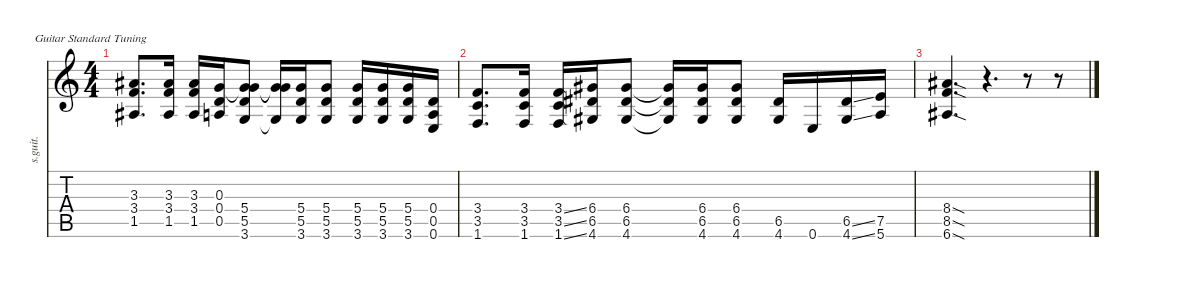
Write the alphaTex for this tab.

\defaultSystemsLayout 4
\hideDynamics
\bracketExtendMode nobrackets
\track ("Kurt Cobain | Distortion" "s.guit.") {instrument distortionguitar}
\staff {score tabs}
\tuning (E4 B3 G3 D3 A2 E2)
\ts (4 4)
\tempo (79 hide)
\clef g2
\ks c
(3.3{acc #} 3.4 1.5{acc #}).8{d lyrics (0 "") lyrics (1 "") lyrics (2 "") lyrics (3 "") lyrics (4 "") dy f} (3.3{acc #} 3.4 1.5{acc #}).16{lyrics (0 "") lyrics (1 "") lyrics (2 "") lyrics (3 "") lyrics (4 "")} (3.3{acc #} 3.4 1.5{acc #}).16{lyrics (0 "") lyrics (1 "") lyrics (2 "") lyrics (3 "") lyrics (4 "")} (0.3 0.4 0.5).16{lyrics (0 "") lyrics (1 "") lyrics (2 "") lyrics (3 "") lyrics (4 "") dy ff} (5.4 5.5 3.6 0.3{t}).8{lyrics (0 "") lyrics (1 "") lyrics (2 "") lyrics (3 "") lyrics (4 "") dy f} (0.3{t} 5.4{t} 3.6{t}).16{lyrics (0 "") lyrics (1 "") lyrics (2 "") lyrics (3 "") lyrics (4 "")} (5.4 5.5 3.6).16{lyrics (0 "") lyrics (1 "") lyrics (2 "") lyrics (3 "") lyrics (4 "")} (5.4 5.5 3.6).8{lyrics (0 "") lyrics (1 "") lyrics (2 "") lyrics (3 "") lyrics (4 "")} (5.4 5.5 3.6).16{lyrics (0 "") lyrics (1 "") lyrics (2 "") lyrics (3 "") lyrics (4 "")} (5.4 5.5 3.6).16{lyrics (0 "") lyrics (1 "") lyrics (2 "") lyrics (3 "") lyrics (4 "")} (5.4 5.5 3.6).16{lyrics (0 "") lyrics (1 "") lyrics (2 "") lyrics (3 "") lyrics (4 "")} (0.4 0.5 0.6).16{lyrics (0 "") lyrics (1 "") lyrics (2 "") lyrics (3 "") lyrics (4 "")} |
(3.4 3.5 1.6).8{d lyrics (0 "") lyrics (1 "") lyrics (2 "") lyrics (3 "") lyrics (4 "")} (3.4 3.5 1.6).16{lyrics (0 "") lyrics (1 "") lyrics (2 "") lyrics (3 "") lyrics (4 "")} (3.4{ss} 3.5{ss} 1.6{ss}).16{lyrics (0 "") lyrics (1 "") lyrics (2 "") lyrics (3 "") lyrics (4 "")} (6.4{acc #} 6.5{acc #} 4.6{acc #}).16{lyrics (0 "") lyrics (1 "") lyrics (2 "") lyrics (3 "") lyrics (4 "")} (6.4{acc #} 6.5{acc #} 4.6{acc #}).8{lyrics (0 "") lyrics (1 "") lyrics (2 "") lyrics (3 "") lyrics (4 "")} (6.4{t acc #} 6.5{t acc #} 4.6{t acc #}).16{lyrics (0 "") lyrics (1 "") lyrics (2 "") lyrics (3 "") lyrics (4 "")} (6.4{acc #} 6.5{acc #} 4.6{acc #}).16{lyrics (0 "") lyrics (1 "") lyrics (2 "") lyrics (3 "") lyrics (4 "")} (6.4{acc #} 6.5{acc #} 4.6{acc #}).8{lyrics (0 "") lyrics (1 "") lyrics (2 "") lyrics (3 "") lyrics (4 "")} (6.5{acc #} 4.6{acc #}).16{lyrics (0 "") lyrics (1 "") lyrics (2 "") lyrics (3 "") lyrics (4 "")} 0.6.16{lyrics (0 "") lyrics (1 "") lyrics (2 "") lyrics (3 "") lyrics (4 "")} (6.5{ss acc #} 4.6{ss acc #}).16{lyrics (0 "") lyrics (1 "") lyrics (2 "") lyrics (3 "") lyrics (4 "")} (7.5 5.6).16{lyrics (0 "") lyrics (1 "") lyrics (2 "") lyrics (3 "") lyrics (4 "")} |
(8.4{sod acc #} 8.5{sod} 6.6{sod acc #}).4{d lyrics (0 "") lyrics (1 "") lyrics (2 "") lyrics (3 "") lyrics (4 "")} r.4{d} r.8 r.8
